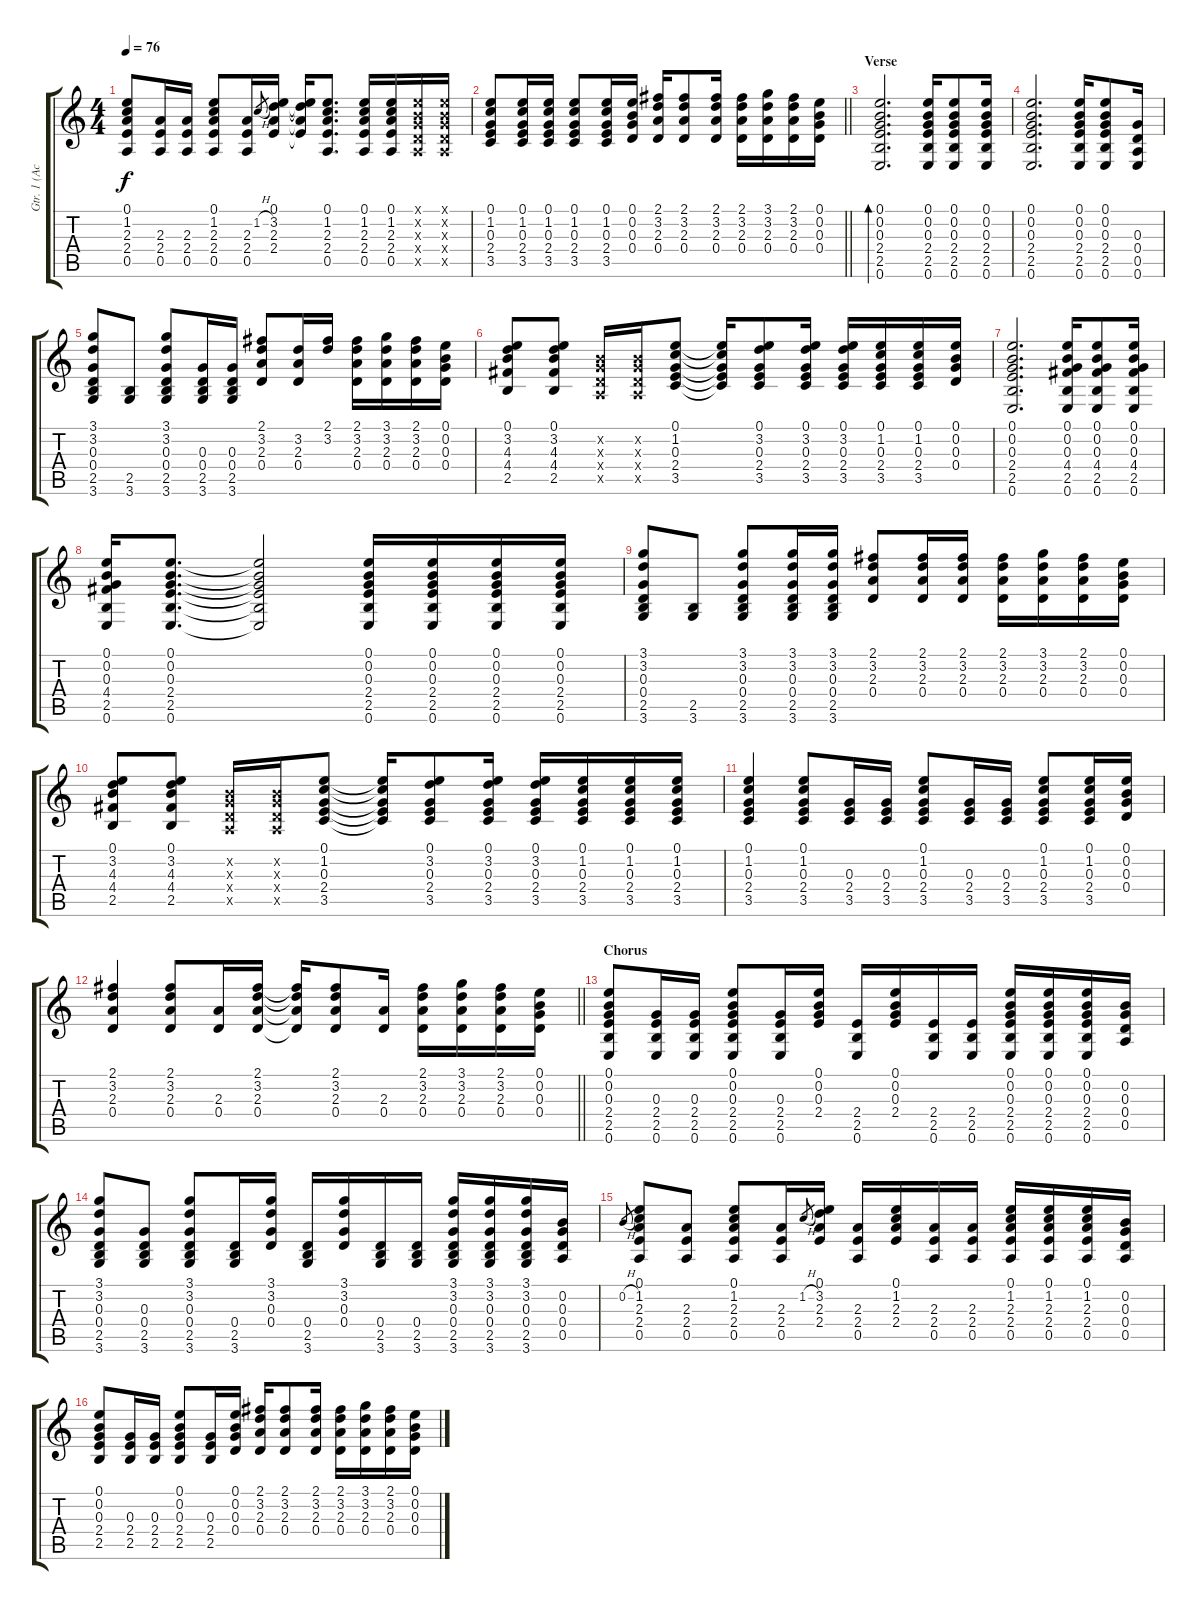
\track ("Gtr. 1 (Acoustic)" "Gtr. 1 (Ac") {instrument acousticguitarsteel}
\staff {score tabs}
\tuning (E4 B3 G3 D3 A2 E2) {hide}
\ts (4 4)
\tempo 76
\clef g2
\ks c
(0.1 1.2 2.3 2.4 0.5).8{dy f} (2.3 2.4 0.5).16 (2.3 2.4 0.5).16 (0.1 1.2 2.3 2.4 0.5).8 (2.3 2.4 0.5).16 1.2{h}.8{gr} (0.1 3.2 2.3 2.4).16 (0.1{t} 3.2{t} 2.3{t} 2.4{t}).16 (0.1 1.2 2.3 2.4 0.5).8{d} (0.1 1.2 2.3 2.4 0.5).16 (0.1 1.2 2.3 2.4 0.5).16 (0.1{x} 0.2{x} 0.3{x} 0.4{x} 0.5{x}).16 (0.1{x} 0.2{x} 0.3{x} 0.4{x} 0.5{x}).16 |
\barLineRight lightlight
(0.1 1.2 0.3 2.4 3.5).8 (0.1 1.2 0.3 2.4 3.5).16 (0.1 1.2 0.3 2.4 3.5).16 (0.1 1.2 0.3 2.4 3.5).8 (0.1 1.2 0.3 2.4 3.5).16 (0.1 0.2 0.3 0.4).16 (2.1 3.2 2.3 0.4).16 (2.1 3.2 2.3 0.4).8 (2.1 3.2 2.3 0.4).16 (2.1 3.2 2.3 0.4).16 (3.1 3.2 2.3 0.4).16 (2.1 3.2 2.3 0.4).16 (0.1 0.2 0.3 0.4).16 |
\section ("" "Verse")
(0.1 0.2 0.3 2.4 2.5 0.6).2{d bd 60} (0.1 0.2 0.3 2.4 2.5 0.6).16 (0.1 0.2 0.3 2.4 2.5 0.6).8 (0.1 0.2 0.3 2.4 2.5 0.6).16 |
(0.1 0.2 0.3 2.4 2.5 0.6).2{d} (0.1 0.2 0.3 2.4 2.5 0.6).16 (0.1 0.2 0.3 2.4 2.5 0.6).8 (0.3 0.4 0.5 0.6).16 |
(3.1 3.2 0.3 0.4 2.5 3.6).8 (2.5 3.6).8 (3.1 3.2 0.3 0.4 2.5 3.6).8 (0.3 0.4 2.5 3.6).16 (0.3 0.4 2.5 3.6).16 (2.1 3.2 2.3 0.4).8 (3.2 2.3 0.4).16 (2.1 3.2).16 (2.1 3.2 2.3 0.4).16 (3.1 3.2 2.3 0.4).16 (2.1 3.2 2.3 0.4).16 (0.1 0.2 0.3 0.4).16 |
(0.1 3.2 4.3 4.4 2.5).8 (0.1 3.2 4.3 4.4 2.5).8 (0.2{x} 0.3{x} 0.4{x} 0.5{x}).16 (0.2{x} 0.3{x} 0.4{x} 0.5{x}).16 (0.1 1.2 0.3 2.4 3.5).8 (0.1{t} 1.2{t} 0.3{t} 2.4{t} 3.5{t}).16 (0.1 3.2 0.3 2.4 3.5).8 (0.1 3.2 0.3 2.4 3.5).16 (0.1 3.2 0.3 2.4 3.5).16 (0.1 1.2 0.3 2.4 3.5).16 (0.1 1.2 0.3 2.4 3.5).16 (0.1 0.2 0.3 0.4).16 |
(0.1 0.2 0.3 2.4 2.5 0.6).2{d} (0.1 0.2 0.3 4.4 2.5 0.6).16 (0.1 0.2 0.3 4.4 2.5 0.6).8 (0.1 0.2 0.3 4.4 2.5 0.6).16 |
(0.1 0.2 0.3 4.4 2.5 0.6).16 (0.1 0.2 0.3 2.4 2.5 0.6).8{d} (0.1{t} 0.2{t} 0.3{t} 2.4{t} 2.5{t} 0.6{t}).2 (0.1 0.2 0.3 2.4 2.5 0.6).16 (0.1 0.2 0.3 2.4 2.5 0.6).16 (0.1 0.2 0.3 2.4 2.5 0.6).16 (0.1 0.2 0.3 2.4 2.5 0.6).16 |
(3.1 3.2 0.3 0.4 2.5 3.6).8 (2.5 3.6).8 (3.1 3.2 0.3 0.4 2.5 3.6).8 (3.1 3.2 0.3 0.4 2.5 3.6).16 (3.1 3.2 0.3 0.4 2.5 3.6).16 (2.1 3.2 2.3 0.4).8 (2.1 3.2 2.3 0.4).16 (2.1 3.2 2.3 0.4).16 (2.1 3.2 2.3 0.4).16 (3.1 3.2 2.3 0.4).16 (2.1 3.2 2.3 0.4).16 (0.1 0.2 0.3 0.4).16 |
(0.1 3.2 4.3 4.4 2.5).8 (0.1 3.2 4.3 4.4 2.5).8 (0.2{x} 0.3{x} 0.4{x} 0.5{x}).16 (0.2{x} 0.3{x} 0.4{x} 0.5{x}).16 (0.1 1.2 0.3 2.4 3.5).8 (0.1{t} 1.2{t} 0.3{t} 2.4{t} 3.5{t}).16 (0.1 3.2 0.3 2.4 3.5).8 (0.1 3.2 0.3 2.4 3.5).16 (0.1 3.2 0.3 2.4 3.5).16 (0.1 1.2 0.3 2.4 3.5).16 (0.1 1.2 0.3 2.4 3.5).16 (0.1 1.2 0.3 2.4 3.5).16 |
(0.1 1.2 0.3 2.4 3.5).4 (0.1 1.2 0.3 2.4 3.5).8 (0.3 2.4 3.5).16 (0.3 2.4 3.5).16 (0.1 1.2 0.3 2.4 3.5).8 (0.3 2.4 3.5).16 (0.3 2.4 3.5).16 (0.1 1.2 0.3 2.4 3.5).8 (0.1 1.2 0.3 2.4 3.5).16 (0.1 0.2 0.3 0.4).16 |
\barLineRight lightlight
(2.1 3.2 2.3 0.4).4 (2.1 3.2 2.3 0.4).8 (2.3 0.4).16 (2.1 3.2 2.3 0.4).16 (2.1{t} 3.2{t} 2.3{t} 0.4{t}).16 (2.1 3.2 2.3 0.4).8 (2.3 0.4).16 (2.1 3.2 2.3 0.4).16 (3.1 3.2 2.3 0.4).16 (2.1 3.2 2.3 0.4).16 (0.1 0.2 0.3 0.4).16 |
\section ("" "Chorus")
(0.1 0.2 0.3 2.4 2.5 0.6).8 (0.3 2.4 2.5 0.6).16 (0.3 2.4 2.5 0.6).16 (0.1 0.2 0.3 2.4 2.5 0.6).8 (0.3 2.4 2.5 0.6).16 (0.1 0.2 0.3 2.4).16 (2.4 2.5 0.6).16 (0.1 0.2 0.3 2.4).16 (2.4 2.5 0.6).16 (2.4 2.5 0.6).16 (0.1 0.2 0.3 2.4 2.5 0.6).16 (0.1 0.2 0.3 2.4 2.5 0.6).16 (0.1 0.2 0.3 2.4 2.5 0.6).16 (0.2 0.3 0.4 0.5).16 |
(3.1 3.2 0.3 0.4 2.5 3.6).8 (0.3 0.4 2.5 3.6).8 (3.1 3.2 0.3 0.4 2.5 3.6).8 (0.4 2.5 3.6).16 (3.1 3.2 0.3 0.4).16 (0.4 2.5 3.6).16 (3.1 3.2 0.3 0.4).16 (0.4 2.5 3.6).16 (0.4 2.5 3.6).16 (3.1 3.2 0.3 0.4 2.5 3.6).16 (3.1 3.2 0.3 0.4 2.5 3.6).16 (3.1 3.2 0.3 0.4 2.5 3.6).16 (0.2 0.3 0.4 0.5).16 |
0.2{h}.8{gr} (0.1 1.2 2.3 2.4 0.5).8 (2.3 2.4 0.5).8 (0.1 1.2 2.3 2.4 0.5).8 (2.3 2.4 0.5).16 1.2{h}.8{gr} (0.1 3.2 2.3 2.4).16 (2.3 2.4 0.5).16 (0.1 1.2 2.3 2.4).16 (2.3 2.4 0.5).16 (2.3 2.4 0.5).16 (0.1 1.2 2.3 2.4 0.5).16 (0.1 1.2 2.3 2.4 0.5).16 (0.1 1.2 2.3 2.4 0.5).16 (0.2 0.3 0.4 0.5).16 |
(0.1 0.2 0.3 2.4 2.5).8 (0.3 2.4 2.5).16 (0.3 2.4 2.5).16 (0.1 0.2 0.3 2.4 2.5).8 (0.3 2.4 2.5).16 (0.1 0.2 0.3 0.4).16 (2.1 3.2 2.3 0.4).16 (2.1 3.2 2.3 0.4).8 (2.1 3.2 2.3 0.4).16 (2.1 3.2 2.3 0.4).16 (3.1 3.2 2.3 0.4).16 (2.1 3.2 2.3 0.4).16 (0.1 0.2 0.3 0.4).16
